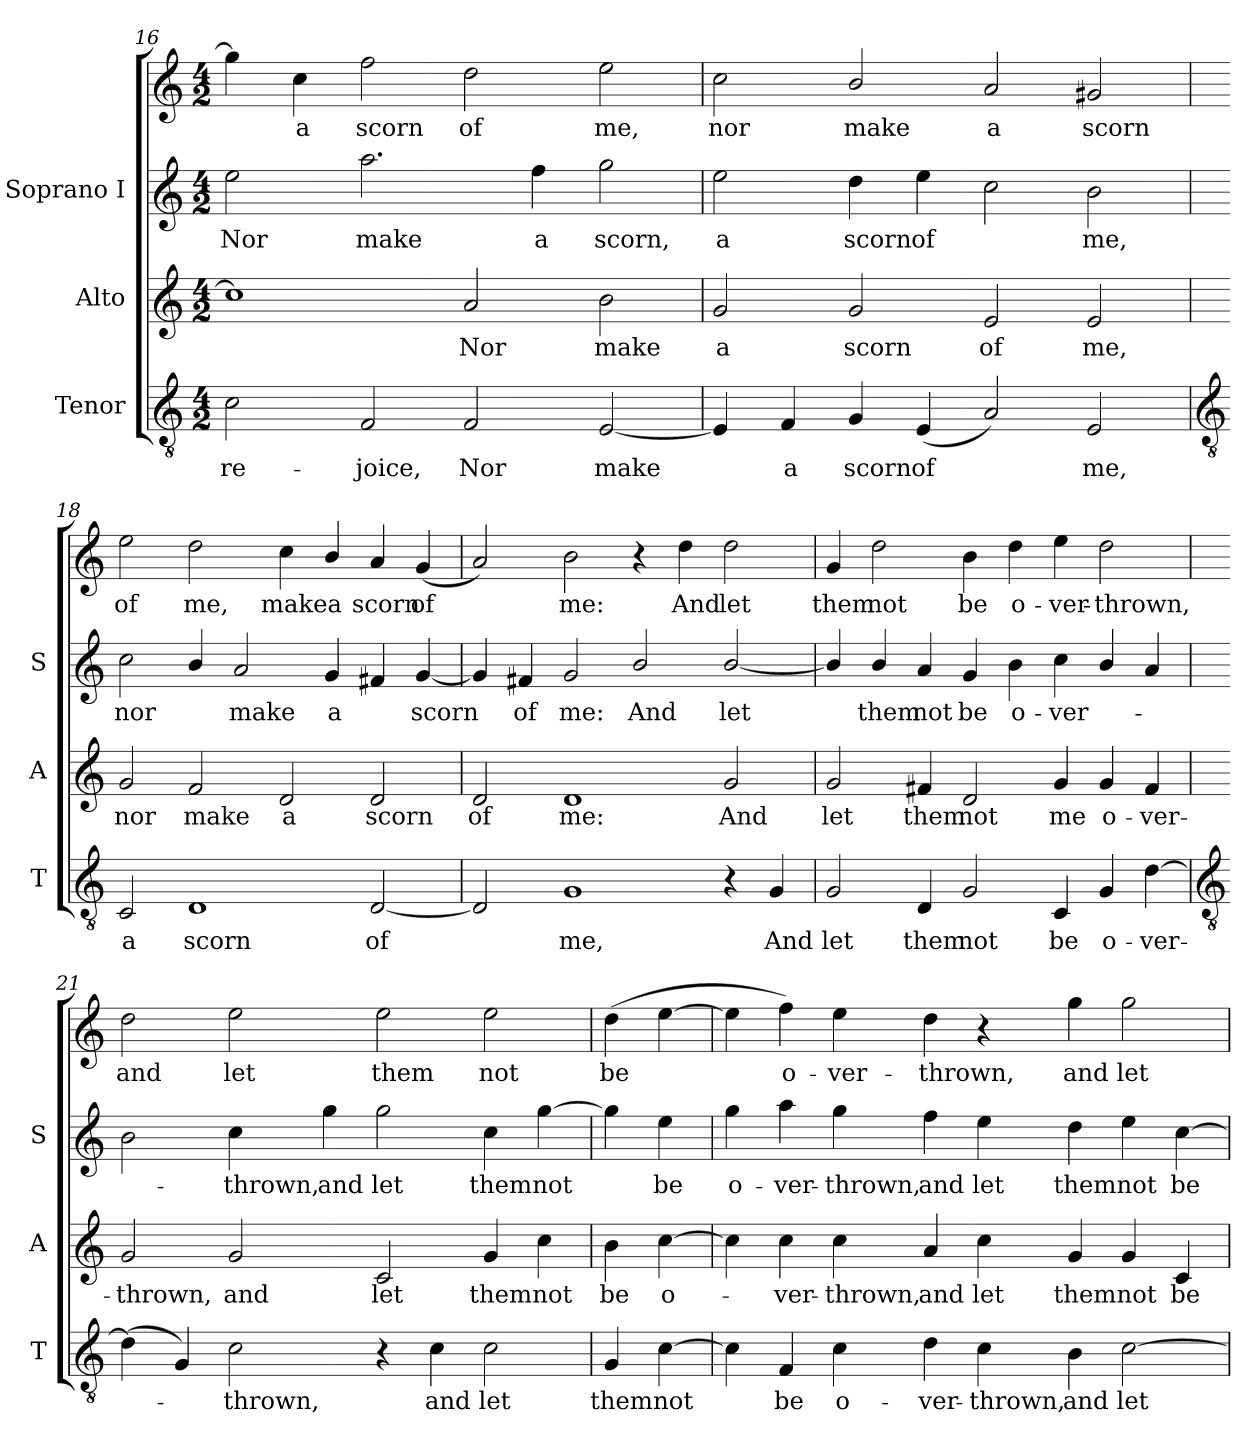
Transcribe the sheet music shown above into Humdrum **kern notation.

**kern	**text	**kern	**text	**kern	**text	**kern	**text
*part3	*part3	*part2	*part2	*part1	*part1	*part1	*part1
*staff4	*staff4	*staff3	*staff3	*staff2	*staff2	*staff1	*staff1
*I"Tenor	*	*I"Alto	*	*I"Soprano I	*	*	*
*I'T	*	*I'A	*	*I'S	*	*	*
*clefGv2	*	*clefG2	*	*clefG2	*	*clefG2	*
*k[]	*	*k[]	*	*k[]	*	*k[]	*
*C:	*	*C:	*	*C:	*	*C:	*
*M4/2	*	*M4/2	*	*M4/2	*	*M4/2	*
=16	=16	=16	=16	=16	=16	=16	=16
!	!LO:LY:b	!	!	!	!LO:LY:b	!	!
2c	re-	1cc]	.	2ee	Nor	4gg]	.
!	!	!	!	!	!	!	!LO:LY:b
.	.	.	.	.	.	4cc	a
!	!LO:LY:b	!	!	!	!LO:LY:b	!	!LO:LY:b
2F	-joice,	.	.	2.aa	make	2ff	scorn
!	!LO:LY:b	!	!LO:LY:b	!	!	!	!LO:LY:b
2F	Nor	2a	Nor	.	.	2dd	of
!	!	!	!	!	!LO:LY:b	!	!
.	.	.	.	4ff	a	.	.
!	!LO:LY:b	!	!LO:LY:b	!	!LO:LY:b	!	!LO:LY:b
[2E	make	2b	make	2gg	scorn,	2ee	me,
=17	=17	=17	=17	=17	=17	=17	=17
!	!	!	!LO:LY:b	!	!LO:LY:b	!	!LO:LY:b
4E]	.	2g	a	2ee	a	2cc	nor
!	!LO:LY:b	!	!	!	!	!	!
4F	a	.	.	.	.	.	.
!	!LO:LY:b	!	!LO:LY:b	!	!LO:LY:b	!	!LO:LY:b
4G	scorn	2g	scorn	4dd	scorn	2b/	make
!	!LO:LY:b	!	!	!	!LO:LY:b	!	!
(<4E	of	.	.	4ee	of	.	.
!	!	!	!LO:LY:b	!	!	!	!LO:LY:b
2A)	.	2e	of	2cc	.	2a	a
!	!LO:LY:b	!	!LO:LY:b	!	!LO:LY:b	!	!LO:LY:b
2E	me,	2e	me,	2b	me,	2g#X	scorn
!!LO:LB:g=z
=18	=18	=18	=18	=18	=18	=18	=18
*clefGv2	*	*	*	*	*	*	*
!	!LO:LY:b	!	!LO:LY:b	!	!LO:LY:b	!	!LO:LY:b
2C	a	2g	nor	2cc	nor	2ee	of
!	!LO:LY:b	!	!LO:LY:b	!	!	!	!LO:LY:b
1D	scorn	2f	make	4b/	.	2dd	me,
!	!	!	!	!	!LO:LY:b	!	!
.	.	.	.	2a	make	.	.
!	!	!	!LO:LY:b	!	!	!	!LO:LY:b
.	.	2d	a	.	.	4cc	make
!	!	!	!	!	!LO:LY:b	!	!LO:LY:b
.	.	.	.	4g	a	4b/	a
!	!LO:LY:b	!	!LO:LY:b	!	!	!	!LO:LY:b
[2D	of	2d	scorn	4f#X	.	4a	scorn
!	!	!	!	!	!LO:LY:b	!	!LO:LY:b
.	.	.	.	[4g	scorn	(<4g	of
=19	=19	=19	=19	=19	=19	=19	=19
!	!	!	!LO:LY:b	!	!	!	!
2D]	.	2d	of	4g]	.	2a)	.
!	!	!	!	!	!LO:LY:b	!	!
.	.	.	.	4f#X	of	.	.
!	!LO:LY:b	!	!LO:LY:b	!	!LO:LY:b	!	!LO:LY:b
1G	me,	1d	me:	2g	me:	2b	me:
!	!	!	!	!	!LO:LY:b	!	!
.	.	.	.	2b/	And	4r	.
!	!	!	!	!	!	!	!LO:LY:b
.	.	.	.	.	.	4dd	And
!	!	!	!LO:LY:b	!	!LO:LY:b	!	!LO:LY:b
4r	.	2g	And	[2b/	let	2dd	let
!	!LO:LY:b	!	!	!	!	!	!
4G	And	.	.	.	.	.	.
=20	=20	=20	=20	=20	=20	=20	=20
!	!LO:LY:b	!	!LO:LY:b	!	!	!	!LO:LY:b
2G	let	2g	let	4b/]	.	4g	them
!	!	!	!	!	!LO:LY:b	!	!LO:LY:b
.	.	.	.	4b/	them	2dd	not
!	!LO:LY:b	!	!LO:LY:b	!	!LO:LY:b	!	!
4D	them	4f#X	them	4a	not	.	.
!	!LO:LY:b	!	!LO:LY:b	!	!LO:LY:b	!	!LO:LY:b
2G	not	2d	not	4g	be	4b	be
!	!	!	!	!	!LO:LY:b	!	!LO:LY:b
.	.	.	.	4b	o-	4dd	o-
!	!LO:LY:b	!	!LO:LY:b	!	!LO:LY:b	!	!LO:LY:b
4C	be	4g	me	4cc\	-ver-	4ee	-ver-
!	!LO:LY:b	!	!LO:LY:b	!	!	!	!LO:LY:b
4G	o-	4g	o-	4b/	.	2dd	-thrown,
!	!LO:LY:b	!	!LO:LY:b	!	!	!	!
[4d	-ver-	4f#	-ver-	4a	.	.	.
!!LO:LB:g=z
=21	=21	=21	=21	=21	=21	=21	=21
*clefGv2	*	*	*	*	*	*	*
!	!	!	!LO:LY:b	!	!	!	!LO:LY:b
(<4d]	.	2g	-thrown,	2b	.	2dd	and
4G)	.	.	.	.	.	.	.
!	!LO:LY:b	!	!LO:LY:b	!	!LO:LY:b	!	!LO:LY:b
2c	thrown,	2g	and	4cc	thrown,	2ee	let
!	!	!	!	!	!LO:LY:b	!	!
.	.	.	.	4gg	and	.	.
!	!	!	!LO:LY:b	!	!LO:LY:b	!	!LO:LY:b
4r	.	2c	let	2gg	let	2ee	them
!	!LO:LY:b	!	!	!	!	!	!
4c	and	.	.	.	.	.	.
!	!LO:LY:b	!	!LO:LY:b	!	!LO:LY:b	!	!LO:LY:b
2c	let	4g	them	4cc	them	2ee	not
!	!	!	!LO:LY:b	!	!LO:LY:b	!	!
.	.	4cc	not	[4gg	not	.	.
=22	=22	=22	=22	=22	=22	=22	=22
!	!LO:LY:b	!	!LO:LY:b	!	!	!	!LO:LY:b
4G	them	4b	be	4gg]	.	(>4dd	be
!	!LO:LY:b	!	!LO:LY:b	!	!LO:LY:b	!	!
[4c	not	[4cc	o-	4ee	be	[4ee	.
=23	=23	=23	=23	=23	=23	=23	=23
!	!	!	!	!	!LO:LY:b	!	!
4c]	.	4cc]	.	4gg	o-	4ee]	.
!	!LO:LY:b	!	!LO:LY:b	!	!LO:LY:b	!	!LO:LY:b
4F	be	4cc	ver-	4aa	-ver-	4ff)	o-
!	!LO:LY:b	!	!LO:LY:b	!	!LO:LY:b	!	!LO:LY:b
4c	o-	4cc	-thrown,	4gg	-thrown,	4ee	-ver-
!	!LO:LY:b	!	!LO:LY:b	!	!LO:LY:b	!	!LO:LY:b
4d	-ver-	4a	and	4ff	and	4dd	-thrown,
!	!LO:LY:b	!	!LO:LY:b	!	!LO:LY:b	!	!
4c	-thrown,	4cc	let	4ee	let	4r	.
!	!LO:LY:b	!	!LO:LY:b	!	!LO:LY:b	!	!LO:LY:b
4B	and	4g	them	4dd	them	4gg	and
!	!LO:LY:b	!	!LO:LY:b	!	!LO:LY:b	!	!LO:LY:b
[2c	let	4g	not	4ee	not	2gg	let
!	!	!	!LO:LY:b	!	!LO:LY:b	!	!
.	.	4c	be	[4cc	be	.	.
=	=	=	=	=	=	=	=
*-	*-	*-	*-	*-	*-	*-	*-
